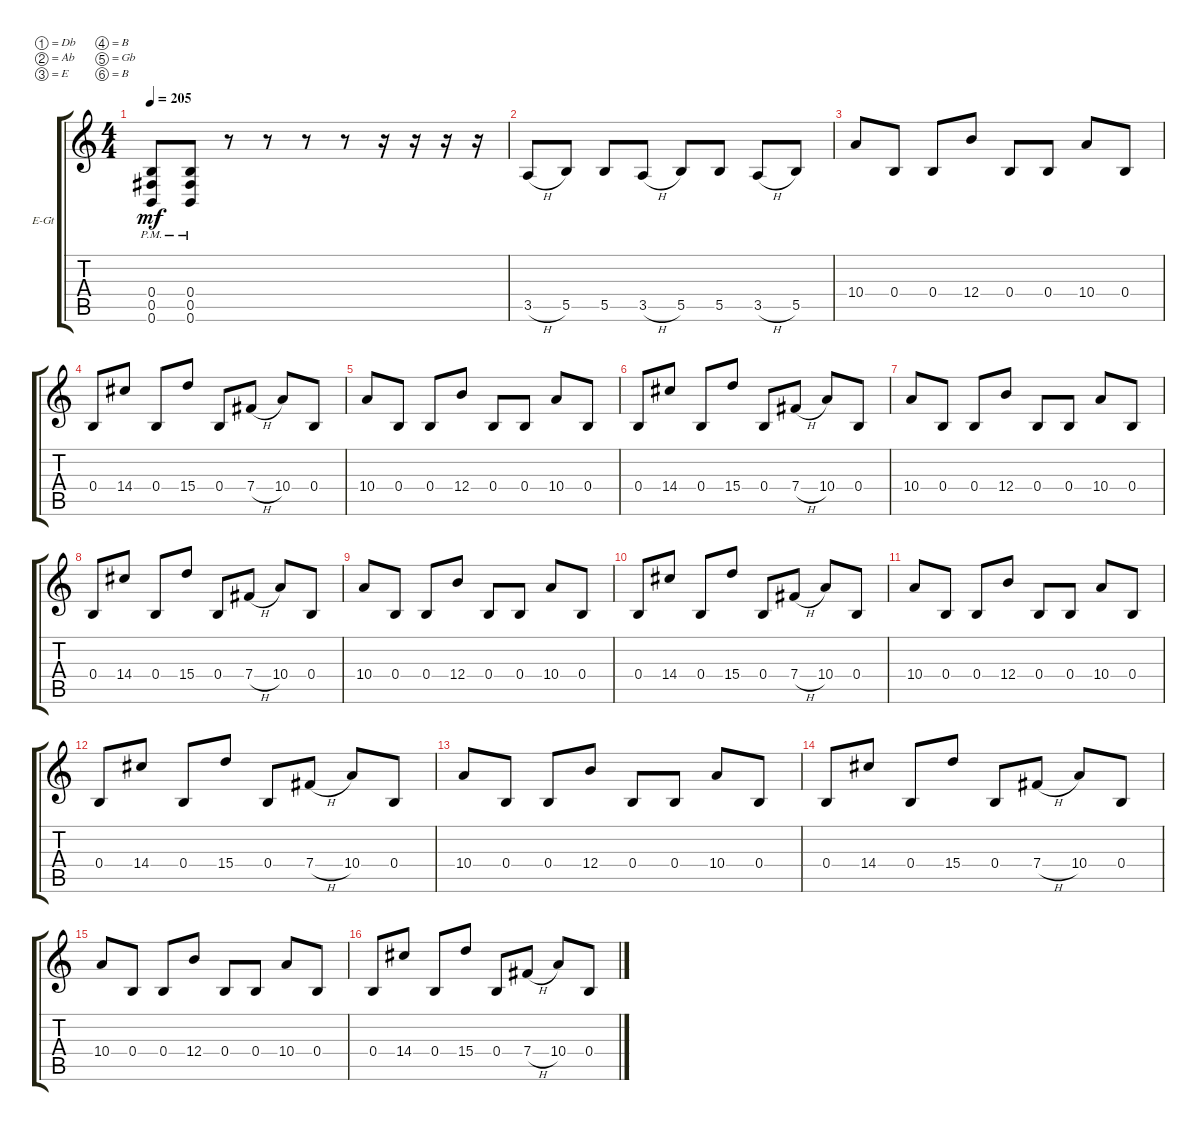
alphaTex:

\defaultSystemsLayout 4
\bracketExtendMode groupsimilarinstruments
\firstSystemTrackNameOrientation horizontal
\otherSystemsTrackNameOrientation horizontal
\track ("Electric Guitar" "E-Gt") {instrument overdrivenguitar}
\staff {score tabs}
\tuning (Db4 Ab3 E3 B2 Gb2 B1)
\ts (4 4)
\tempo 205
\clef g2
\scale
0.333333
\ks c
(0.6{pm} 0.5{pm} 0.4{pm}).8{dy mf} (0.6{pm} 0.5{pm} 0.4{pm}).8 r.8 r.8 r.8 r.8 r.16 r.16 r.16 r.16 |
\scale
0.333333 3.5{h}.8 5.5.8 5.5.8 3.5{h}.8 5.5.8 5.5.8 3.5{h}.8 5.5.8 |
\scale
0.333333 10.4.8 0.4.8 0.4.8 12.4.8 0.4.8 0.4.8 10.4.8 0.4.8 |
\scale
0.333333 0.4.8 14.4.8 0.4.8 15.4.8 0.4.8 7.4{h}.8 10.4.8 0.4.8 |
\scale
0.333333 10.4.8 0.4.8 0.4.8 12.4.8 0.4.8 0.4.8 10.4.8 0.4.8 |
\scale
0.333333 0.4.8 14.4.8 0.4.8 15.4.8 0.4.8 7.4{h}.8 10.4.8 0.4.8 |
\scale
0.333333 10.4.8 0.4.8 0.4.8 12.4.8 0.4.8 0.4.8 10.4.8 0.4.8 |
\scale
0.333333 0.4.8 14.4.8 0.4.8 15.4.8 0.4.8 7.4{h}.8 10.4.8 0.4.8 |
\scale
0.333333 10.4.8 0.4.8 0.4.8 12.4.8 0.4.8 0.4.8 10.4.8 0.4.8 |
\scale
0.333333 0.4.8 14.4.8 0.4.8 15.4.8 0.4.8 7.4{h}.8 10.4.8 0.4.8 |
\scale
0.333333 10.4.8 0.4.8 0.4.8 12.4.8 0.4.8 0.4.8 10.4.8 0.4.8 |
\scale
0.333333 0.4.8 14.4.8 0.4.8 15.4.8 0.4.8 7.4{h}.8 10.4.8 0.4.8 |
\scale
0.333333 10.4.8 0.4.8 0.4.8 12.4.8 0.4.8 0.4.8 10.4.8 0.4.8 |
\scale
0.333333 0.4.8 14.4.8 0.4.8 15.4.8 0.4.8 7.4{h}.8 10.4.8 0.4.8 |
\scale
0.333333 10.4.8 0.4.8 0.4.8 12.4.8 0.4.8 0.4.8 10.4.8 0.4.8 |
\scale
0.333333 0.4.8 14.4.8 0.4.8 15.4.8 0.4.8 7.4{h}.8 10.4.8 0.4.8
